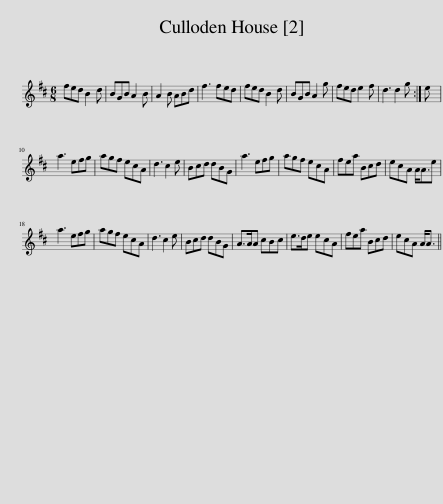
X:1
L:1/8
M:6/8
I:linebreak $
K:D
V:1 treble
V:1
 fed B2 d | BGB A2 B | A2 B ABd | f3 fed | fed B2 d | %5
 BGB A2 g | fed e2 f | d3 d2 g :| e |$ a3 efg | %10
 agf ecA | d3 c2 e | Bcd dBG | a3 efg | agf ecA | %15
 fea Bcd | ecA A<Ae |$ a3 efg | agf ecA | d3 c2 e | %20
 Bcd dBG | A>AA cBc | e>de ecA | fea Bcd | ecA A<A || %25
